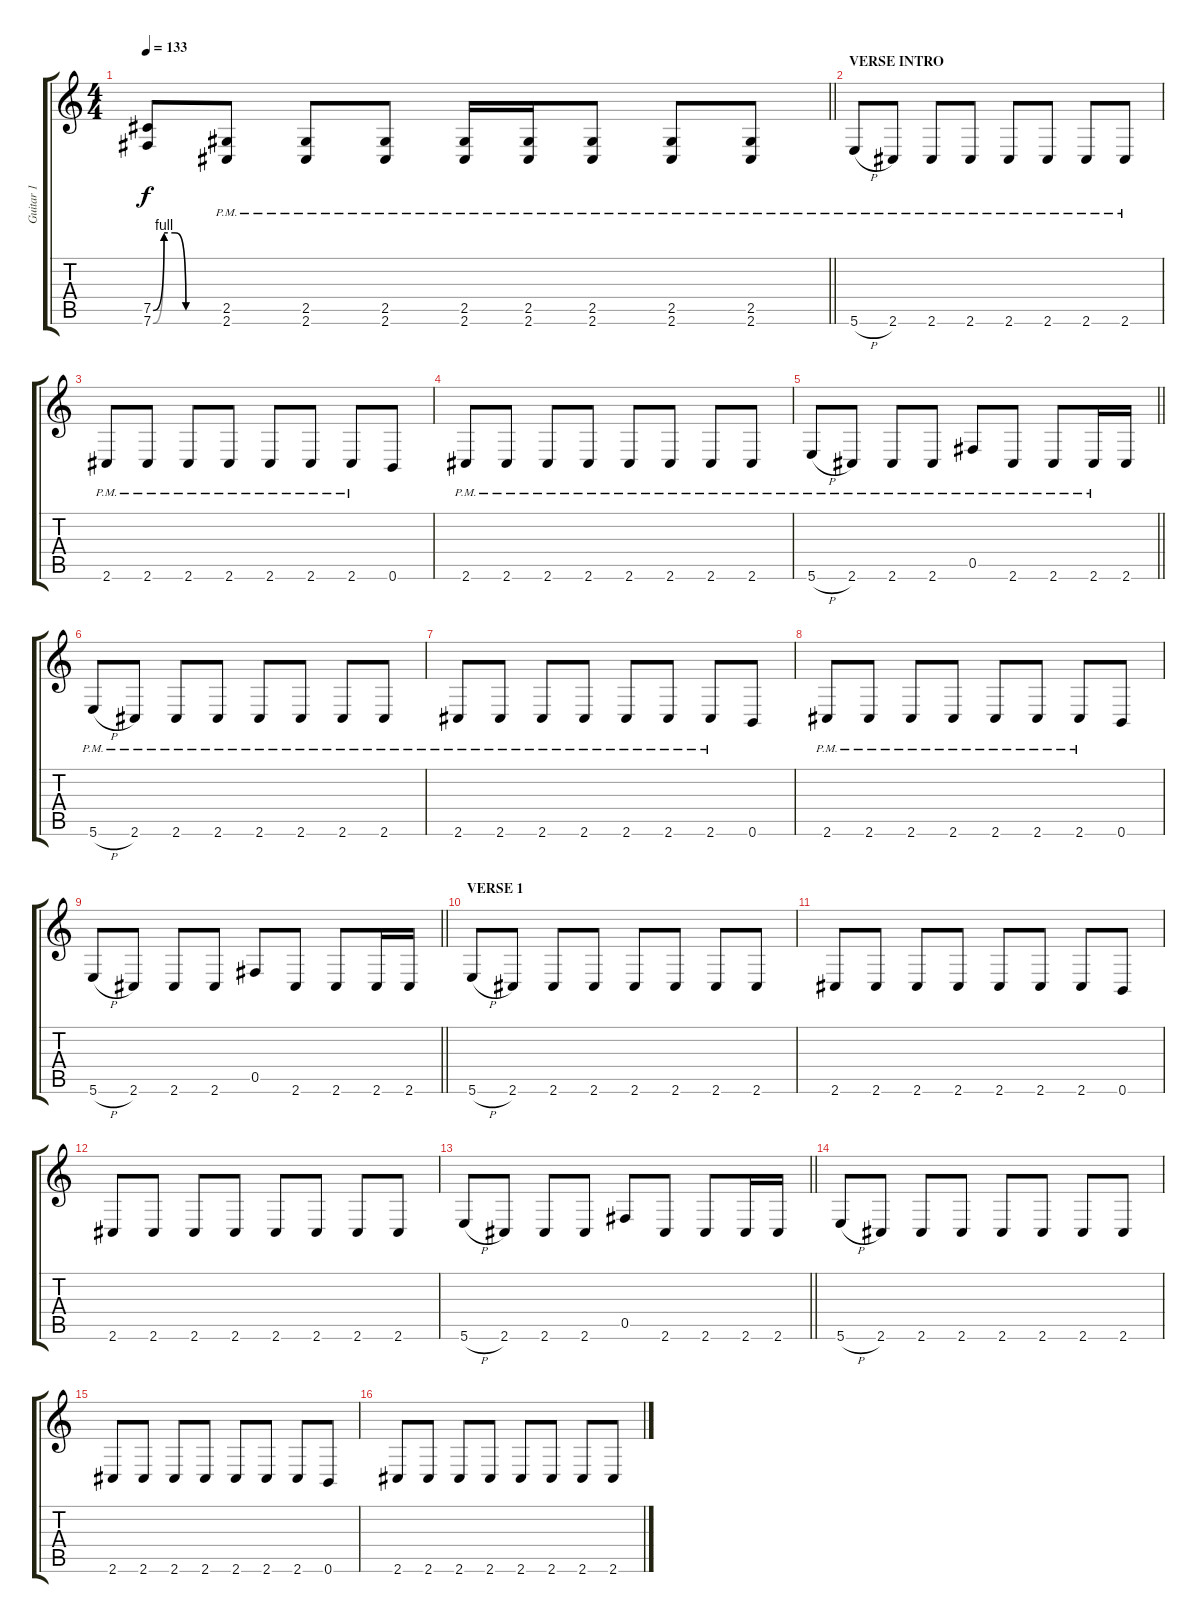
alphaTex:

\track ("Guitar 1" "Guitar 1") {instrument distortionguitar}
\staff {score tabs}
\tuning (Db4 Ab3 E3 B2 Gb2 B1) {hide}
\ts (4 4)
\tempo 133
\clef g2
\barLineRight lightlight
\ks c
(7.5{be (custom 0 0 10 4 20 4 30 0 60 0)} 7.6{be (custom 0 0 10 4 20 4 30 0 60 0)}).8{dy f} (2.5{pm} 2.6{pm}).8 (2.5{pm} 2.6{pm}).8 (2.5{pm} 2.6{pm}).8 (2.5{pm} 2.6{pm}).16 (2.5{pm} 2.6{pm}).16 (2.5{pm} 2.6{pm}).8 (2.5{pm} 2.6{pm}).8 (2.5{pm} 2.6{pm}).8 |
\section ("" "VERSE INTRO")
5.6{h pm}.8{balance 8} 2.6{pm}.8 2.6{pm}.8 2.6{pm}.8 2.6{pm}.8 2.6{pm}.8 2.6{pm}.8 2.6{pm}.8 |
2.6{pm}.8 2.6{pm}.8 2.6{pm}.8 2.6{pm}.8 2.6{pm}.8 2.6{pm}.8 2.6{pm}.8 0.6.8 |
2.6{pm}.8 2.6{pm}.8 2.6{pm}.8 2.6{pm}.8 2.6{pm}.8 2.6{pm}.8 2.6{pm}.8 2.6{pm}.8 |
\barLineRight lightlight
5.6{h pm}.8 2.6{pm}.8 2.6{pm}.8 2.6{pm}.8 0.5{pm}.8 2.6{pm}.8 2.6{pm}.8 2.6{pm}.16 2.6.16 |
5.6{h pm}.8 2.6{pm}.8 2.6{pm}.8 2.6{pm}.8 2.6{pm}.8 2.6{pm}.8 2.6{pm}.8 2.6{pm}.8 |
2.6{pm}.8 2.6{pm}.8 2.6{pm}.8 2.6{pm}.8 2.6{pm}.8 2.6{pm}.8 2.6{pm}.8 0.6.8 |
2.6{pm}.8 2.6{pm}.8 2.6{pm}.8 2.6{pm}.8 2.6{pm}.8 2.6{pm}.8 2.6{pm}.8 0.6.8 |
\barLineRight lightlight
5.6{h}.8 2.6.8 2.6.8 2.6.8 0.5.8 2.6.8 2.6.8 2.6.16 2.6.16 |
\section ("" "VERSE 1")
5.6{h}.8 2.6.8 2.6.8 2.6.8 2.6.8 2.6.8 2.6.8 2.6.8 |
2.6.8 2.6.8 2.6.8 2.6.8 2.6.8 2.6.8 2.6.8 0.6.8 |
2.6.8 2.6.8 2.6.8 2.6.8 2.6.8 2.6.8 2.6.8 2.6.8 |
\barLineRight lightlight
5.6{h}.8 2.6.8 2.6.8 2.6.8 0.5.8 2.6.8 2.6.8 2.6.16 2.6.16 |
5.6{h}.8 2.6.8 2.6.8 2.6.8 2.6.8 2.6.8 2.6.8 2.6.8 |
2.6.8 2.6.8 2.6.8 2.6.8 2.6.8 2.6.8 2.6.8 0.6.8 |
2.6.8 2.6.8 2.6.8 2.6.8 2.6.8 2.6.8 2.6.8 2.6.8
